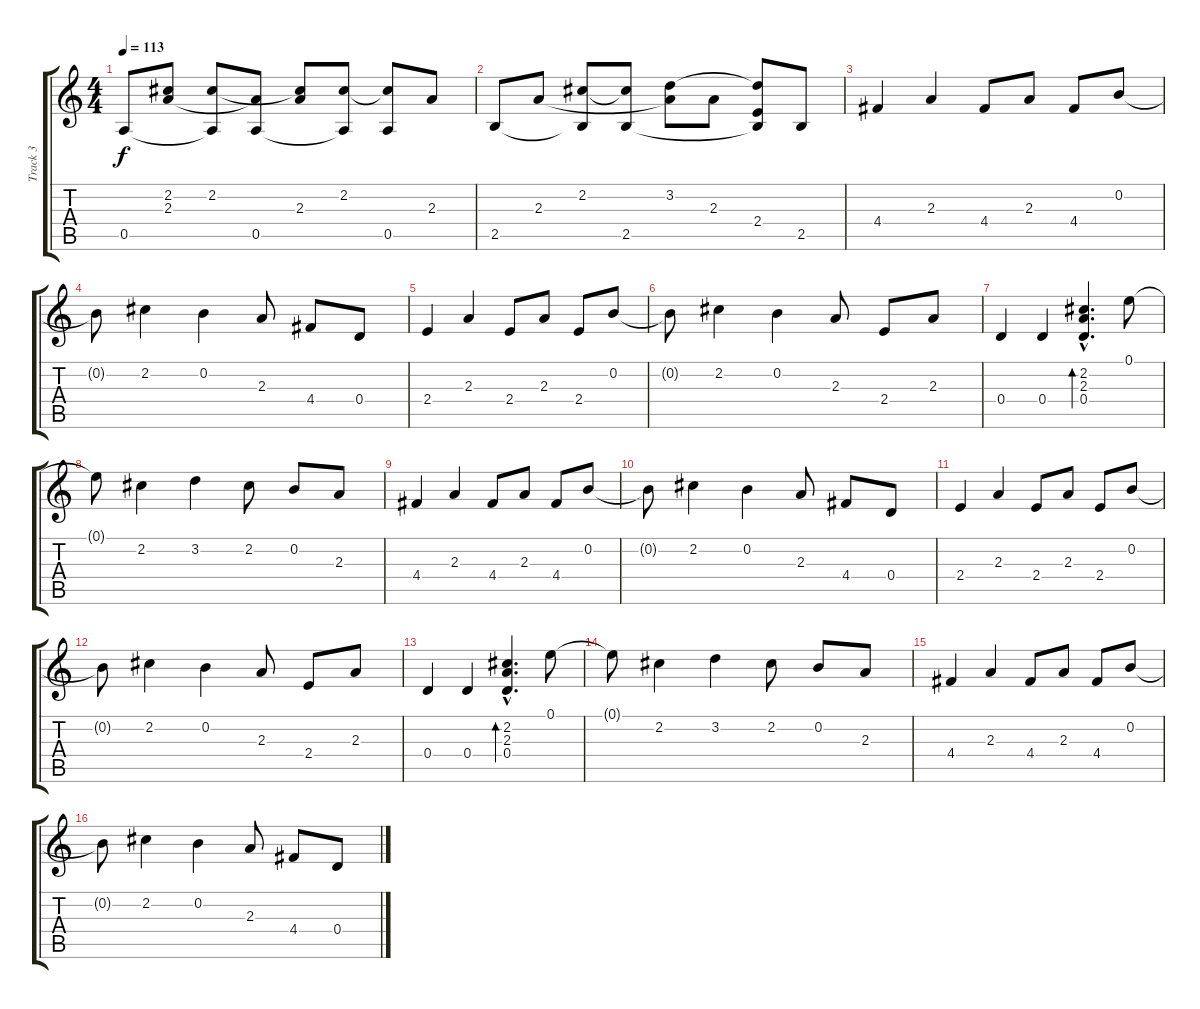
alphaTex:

\track ("Track 3" "Track 3") {instrument electricguitarmuted}
\staff {score tabs}
\tuning (E4 B3 G3 D3 A2 E2) {hide}
\ts (4 4)
\tempo 113
\clef g2
\ks c
0.5.8{dy f} (2.2{t} 2.3).8 (2.2 0.5{t}).8 (2.3{t} 0.5).8 (2.2{t} 2.3).8 (2.2 0.5{t}).8 (2.2{t} 0.5).8 2.3.8 |
2.5.8 2.3.8 (2.2 2.5{t}).8 (2.2{t} 2.5).8 (3.2 2.3{t}).8 2.3.8 (3.2{t} 2.4 2.5{t}).8 2.5.8 |
4.4.4 2.3.4 4.4.8 2.3.8 4.4.8 0.2.8 |
0.2{t}.8 2.2.4 0.2.4 2.3.8 4.4.8 0.4.8 |
2.4.4 2.3.4 2.4.8 2.3.8 2.4.8 0.2.8 |
0.2{t}.8 2.2.4 0.2.4 2.3.8 2.4.8 2.3.8 |
0.4.4 0.4.4 (2.2{hac} 2.3{hac} 0.4{hac}).4{d bd 120} 0.1.8 |
0.1{t}.8 2.2.4 3.2.4 2.2.8 0.2.8 2.3.8 |
4.4.4 2.3.4 4.4.8 2.3.8 4.4.8 0.2.8 |
0.2{t}.8 2.2.4 0.2.4 2.3.8 4.4.8 0.4.8 |
2.4.4 2.3.4 2.4.8 2.3.8 2.4.8 0.2.8 |
0.2{t}.8 2.2.4 0.2.4 2.3.8 2.4.8 2.3.8 |
0.4.4 0.4.4 (2.2{hac} 2.3{hac} 0.4{hac}).4{d bd 120} 0.1.8 |
0.1{t}.8 2.2.4 3.2.4 2.2.8 0.2.8 2.3.8 |
4.4.4 2.3.4 4.4.8 2.3.8 4.4.8 0.2.8 |
0.2{t}.8 2.2.4 0.2.4 2.3.8 4.4.8 0.4.8
